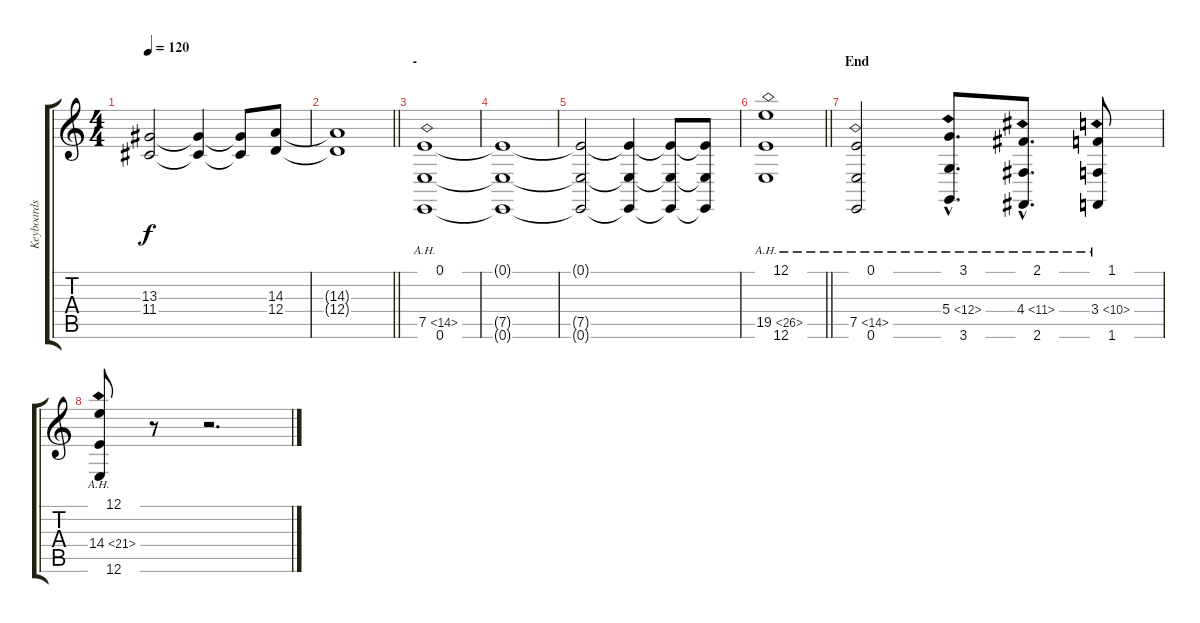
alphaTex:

\track ("Keyboards" "Keyboards") {instrument stringensemble1}
\staff {score tabs}
\tuning (E4 B3 G3 D3 A2 E2) {hide}
\ts (4 4)
\tempo 120
\clef g2
\ks c
(13.3 11.4).2{dy f} (13.3{t} 11.4{t}).4 (13.3{t} 11.4{t}).8 (14.3 12.4).8 |
\barLineRight lightlight
(14.3{t} 12.4{t}).1 |
\section ("" "-")
(0.1 7.5{ah 7} 0.6).1{instrument stringensemble1} |
(0.1{t} 7.5{t} 0.6{t}).1 |
(0.1{t} 7.5{t} 0.6{t}).2 (0.1{t} 7.5{t} 0.6{t}).4 (0.1{t} 7.5{t} 0.6{t}).8 (0.1{t} 7.5{t} 0.6{t}).8 |
\barLineRight lightlight
(12.1 19.5{ah 7} 12.6).1 |
\section ("" "End")
(0.1 7.5{ah 7} 0.6).2{volume 9 instrument stringensemble1} (3.1{hac} 5.4{ah 7 hac} 3.6{hac}).8{d} (2.1{hac} 4.4{ah 7 hac} 2.6{hac}).8{d} (1.1 3.4{ah 7} 1.6).8 |
(12.1 14.4{ah 7} 12.6).8 r.8 r.2{d}
